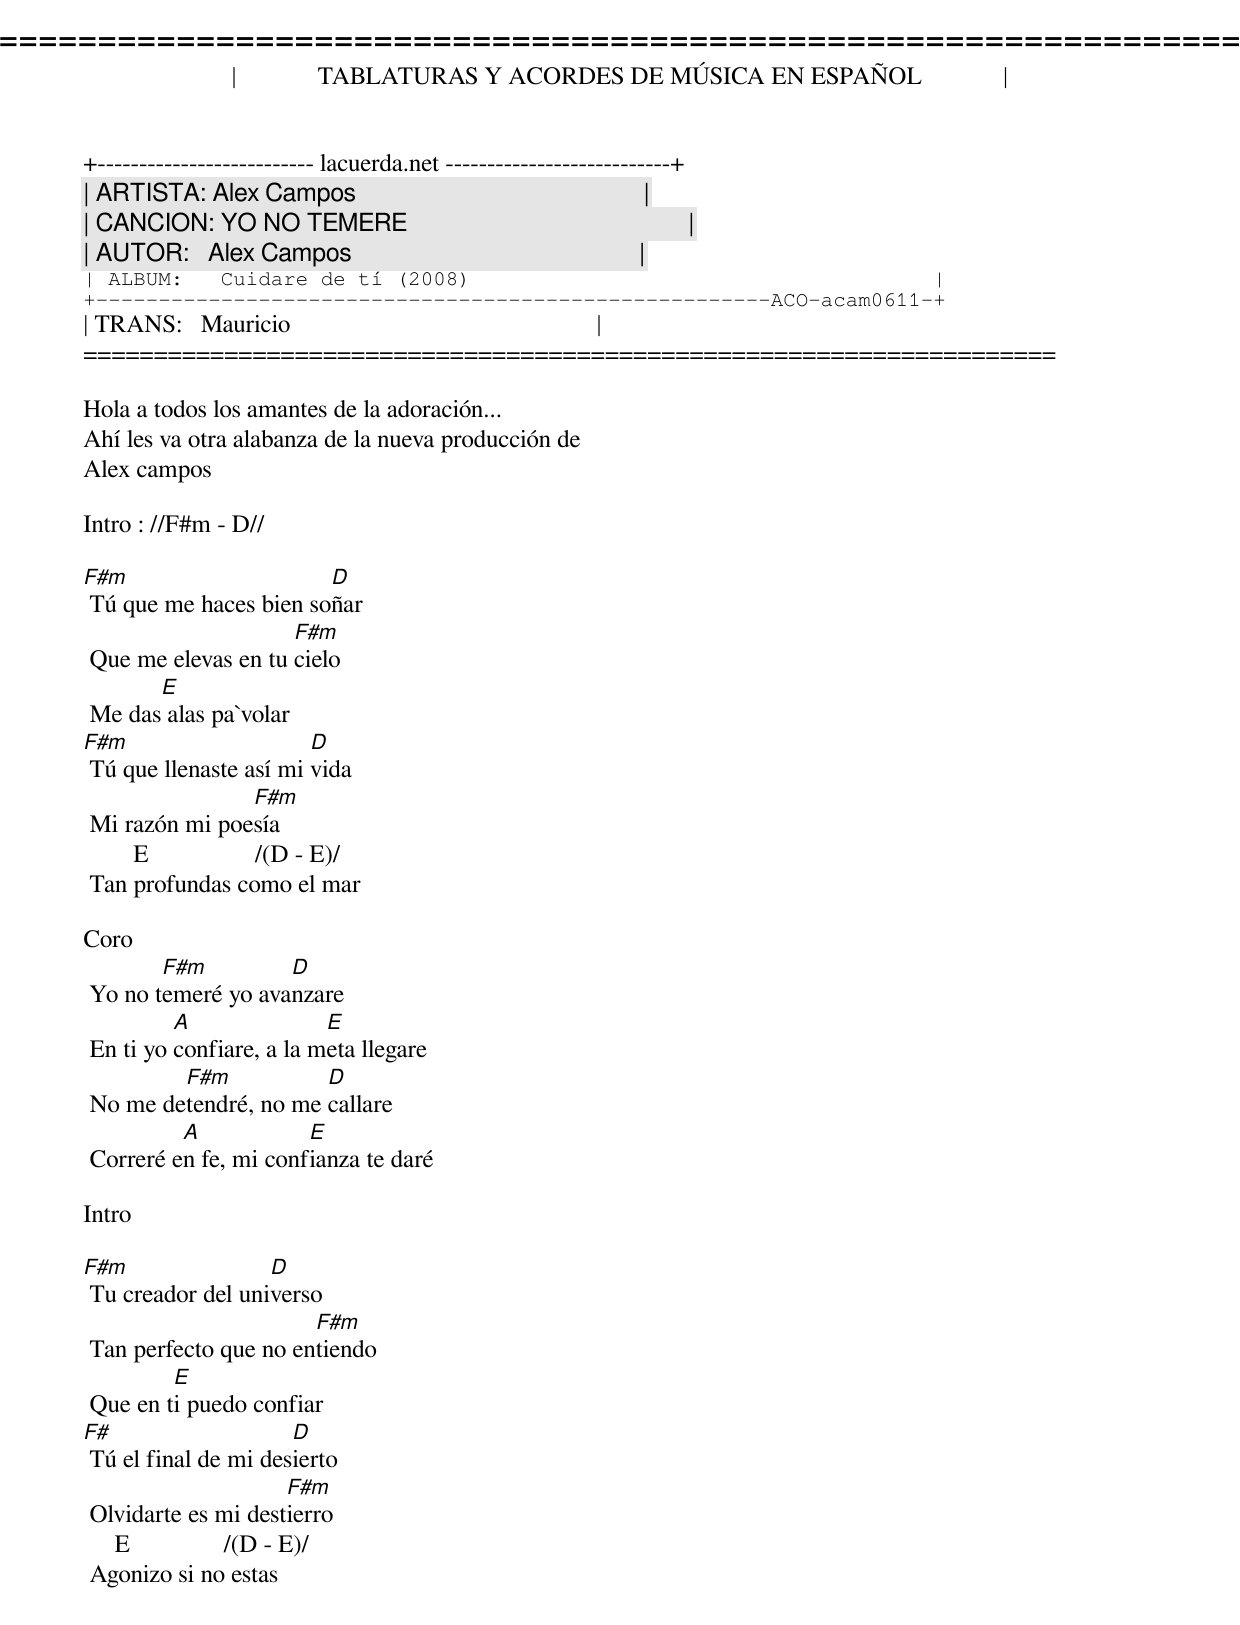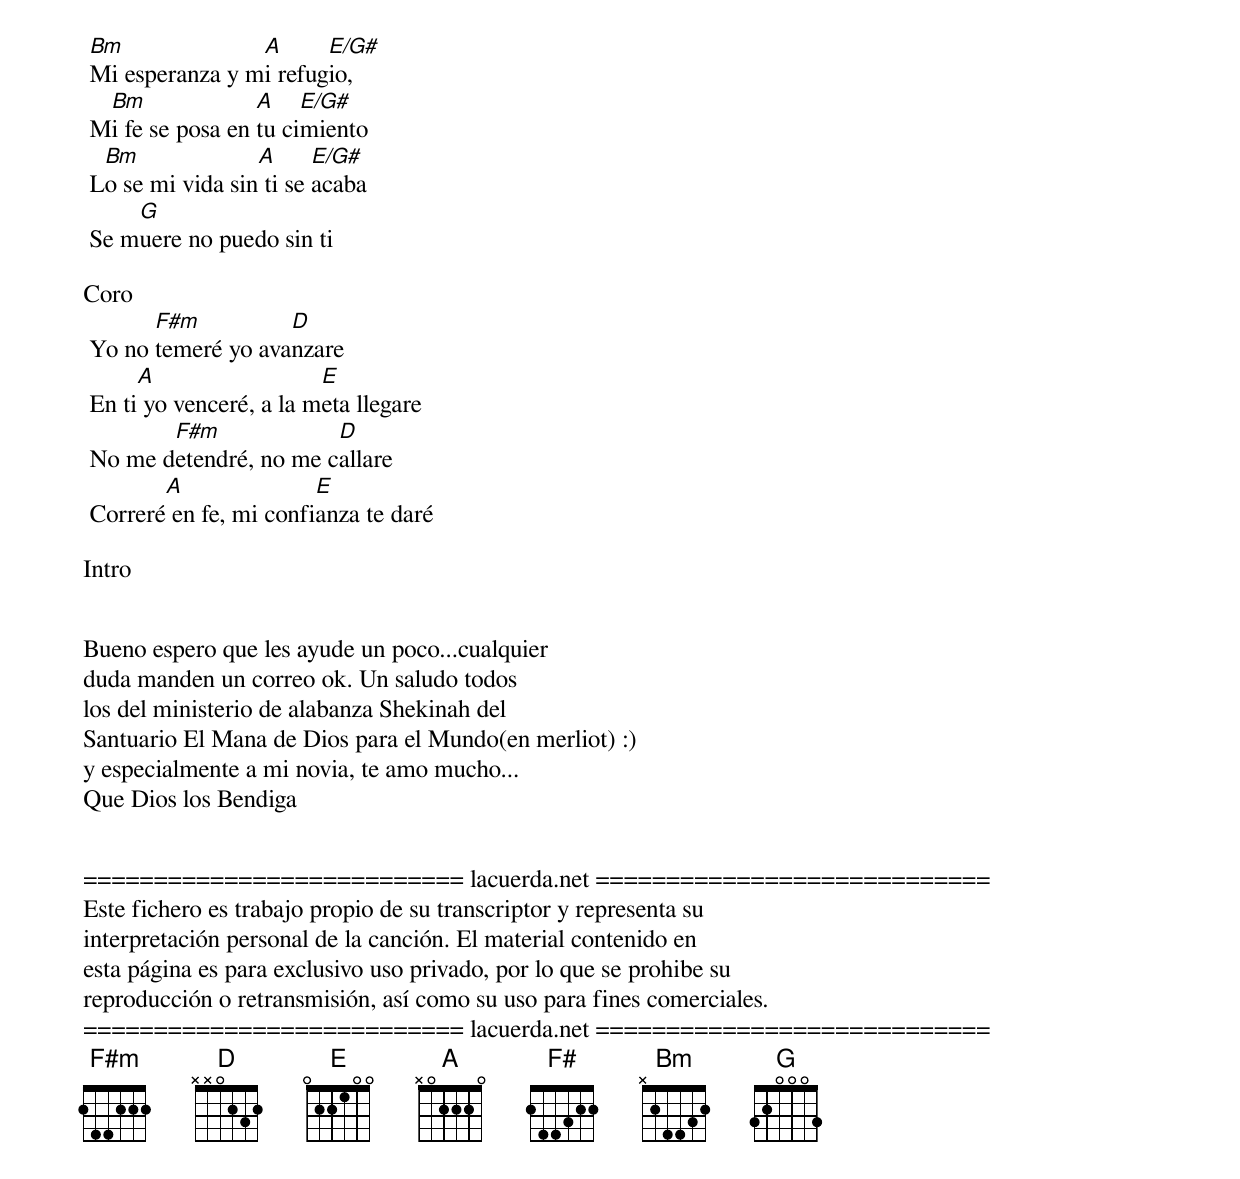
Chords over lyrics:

=====================================================================
|             TABLATURAS Y ACORDES DE MÚSICA EN ESPAÑOL             |
+-------------------------- lacuerda.net ---------------------------+
| ARTISTA: Alex Campos                                              |
| CANCION: YO NO TEMERE                                             |
| AUTOR:   Alex Campos                                              |
| ALBUM:   Cuidare de tí (2008)                                     |
+------------------------------------------------------ACO-acam0611-+
| TRANS:   Mauricio                                                 |
=====================================================================

Hola a todos los amantes de la adoración...
Ahí les va otra alabanza de la nueva producción de
Alex campos

Intro : //F#m - D//

F#m                     D
 Tú que me haces bien soñar
                     F#m
 Que me elevas en tu cielo
       E
 Me das alas pa`volar
F#m                     D
 Tú que llenaste así mi vida
                F#m
 Mi razón mi poesía
        E                 /(D - E)/
 Tan profundas como el mar

Coro
        F#m         D
 Yo no temeré yo avanzare
          A               E
 En ti yo confiare, a la meta llegare
         F#m           D
 No me detendré, no me callare
          A            E
 Correré en fe, mi confianza te daré

Intro

F#m                D
 Tu creador del universo
                       F#m
 Tan perfecto que no entiendo
         E
 Que en ti puedo confiar
F#                    D
 Tú el final de mi desierto
                     F#m
 Olvidarte es mi destierro
     E               /(D - E)/
 Agonizo si no estas

 Bm              A      E/G#
 Mi esperanza y mi refugio,
  Bm              A    E/G#
 Mi fe se posa en tu cimiento
  Bm              A      E/G#
 Lo se mi vida sin ti se acaba
     G
 Se muere no puedo sin ti

Coro
       F#m          D
 Yo no temeré yo avanzare
      A                  E
 En ti yo venceré, a la meta llegare
        F#m             D
 No me detendré, no me callare
        A               E
 Correré en fe, mi confianza te daré

Intro


Bueno espero que les ayude un poco...cualquier
duda manden un correo ok. Un saludo todos
los del ministerio de alabanza Shekinah del
Santuario El Mana de Dios para el Mundo(en merliot) :)
y especialmente a mi novia, te amo mucho...
Que Dios los Bendiga


=========================== lacuerda.net ============================
Este fichero es trabajo propio de su transcriptor y representa su
interpretación personal de la canción. El material contenido en
esta página es para exclusivo uso privado, por lo que se prohibe su
reproducción o retransmisión, así como su uso para fines comerciales.
=========================== lacuerda.net ============================
